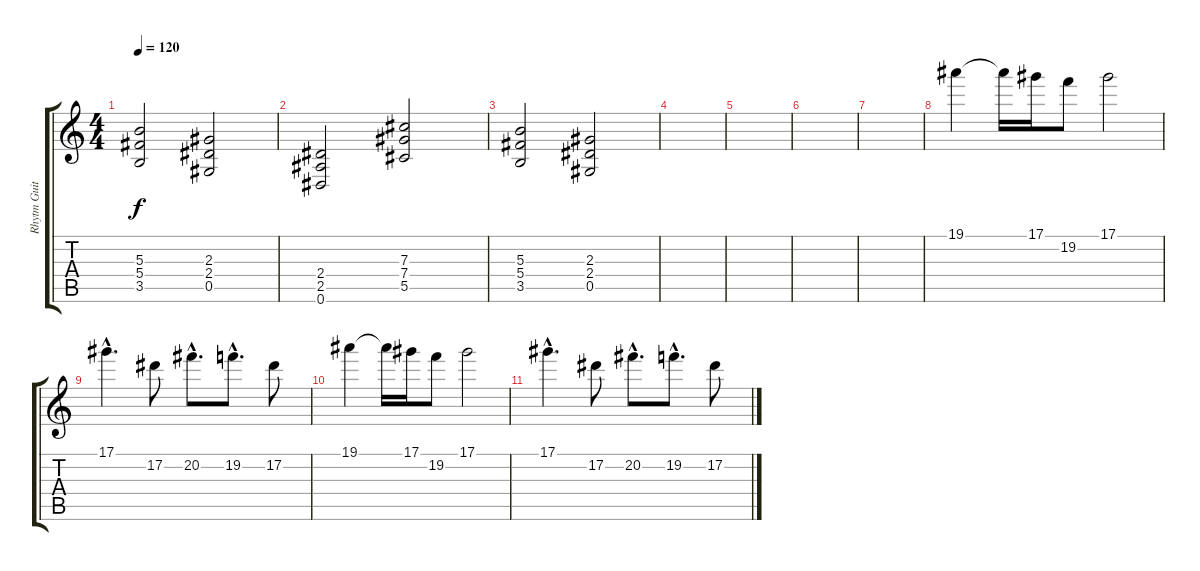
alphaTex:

\track ("Rhytm Guitar" "Rhytm Guit") {instrument distortionguitar}
\staff {score tabs}
\tuning (Eb4 Bb3 Gb3 Db3 Ab2 Eb2) {hide}
\ts (4 4)
\tempo 120
\clef g2
\ks c
(5.3 5.4 3.5).2{dy f} (2.3 2.4 0.5).2 |
(2.4 2.5 0.6).2 (7.3 7.4 5.5).2 |
(5.3 5.4 3.5).2 (2.3 2.4 0.5).2 |
|
|
|
|
19.1.4 19.1{t}.16 17.1.16 19.2.8 17.1.2 |
17.1{hac}.4{d} 17.2.8 20.2{hac}.8{d} 19.2{hac}.8{d} 17.2.8 |
19.1.4 19.1{t}.16 17.1.16 19.2.8 17.1.2 |
17.1{hac}.4{d} 17.2.8 20.2{hac}.8{d} 19.2{hac}.8{d} 17.2.8
